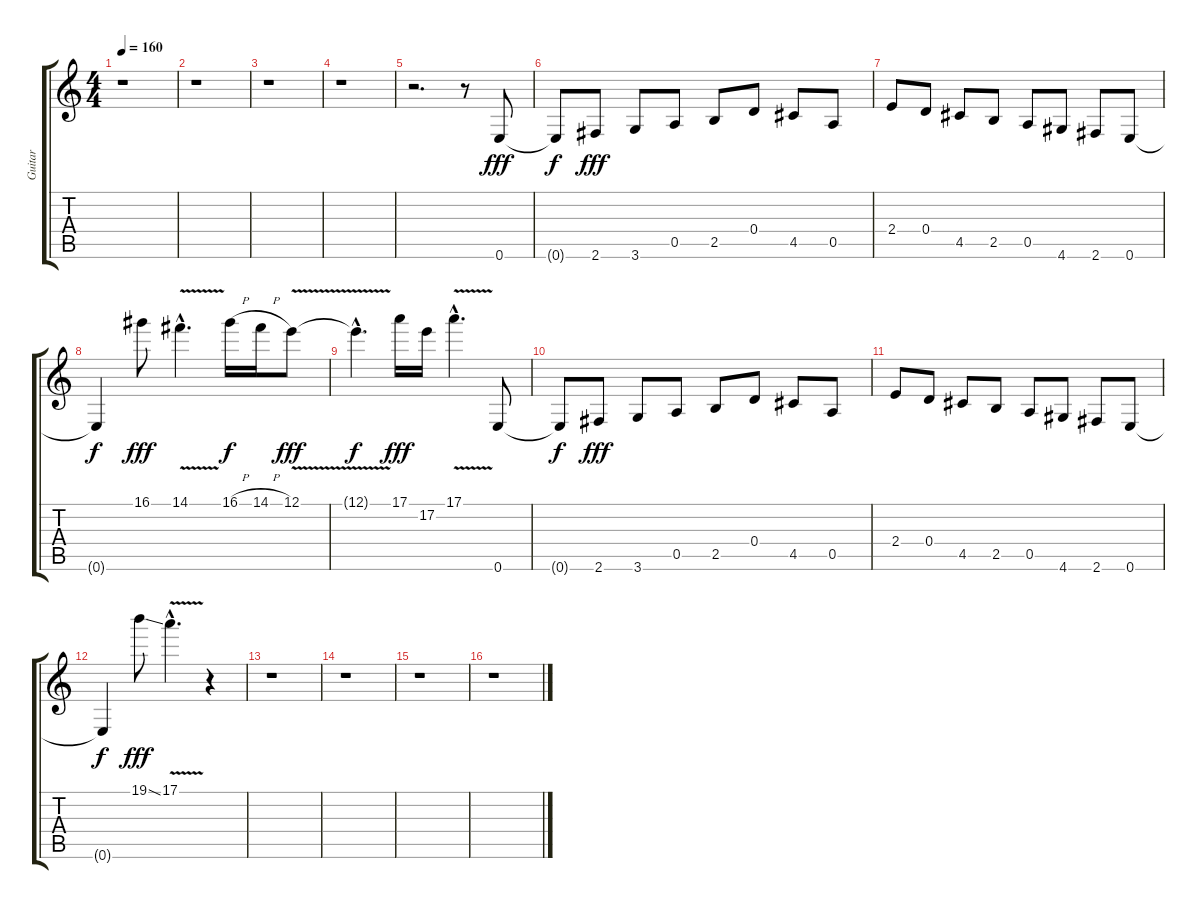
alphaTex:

\track ("Guitar" "Guitar") {instrument distortionguitar}
\staff {score tabs}
\tuning (E4 B3 G3 D3 A2 E2) {hide}
\ts (4 4)
\tempo 160
\clef g2
\ks c
r.1{dy f} |
r.1 |
r.1 |
r.1 |
r.2{d} r.8 0.6.8{dy fff} |
0.6{t}.8{dy f} 2.6.8{dy fff} 3.6.8 0.5.8 2.5.8 0.4.8 4.5.8 0.5.8 |
2.4.8 0.4.8 4.5.8 2.5.8 0.5.8 4.6.8 2.6.8 0.6.8 |
0.6{t}.4{dy f} 16.1.8{dy fff} 14.1{v hac}.4{d} 16.1{h}.16{dy f} 14.1{h}.16 12.1{v}.8{dy fff} |
12.1{hac t}.4{d dy f} 17.1.16{dy fff} 17.2.16 17.1{v hac}.4{d} 0.6.8 |
0.6{t}.8{dy f} 2.6.8{dy fff} 3.6.8 0.5.8 2.5.8 0.4.8 4.5.8 0.5.8 |
2.4.8 0.4.8 4.5.8 2.5.8 0.5.8 4.6.8 2.6.8 0.6.8 |
0.6{t}.4{dy f} 19.1{ss}.8{dy fff} 17.1{v hac}.4{d} r.4 |
r.1 |
r.1 |
r.1 |
r.1
